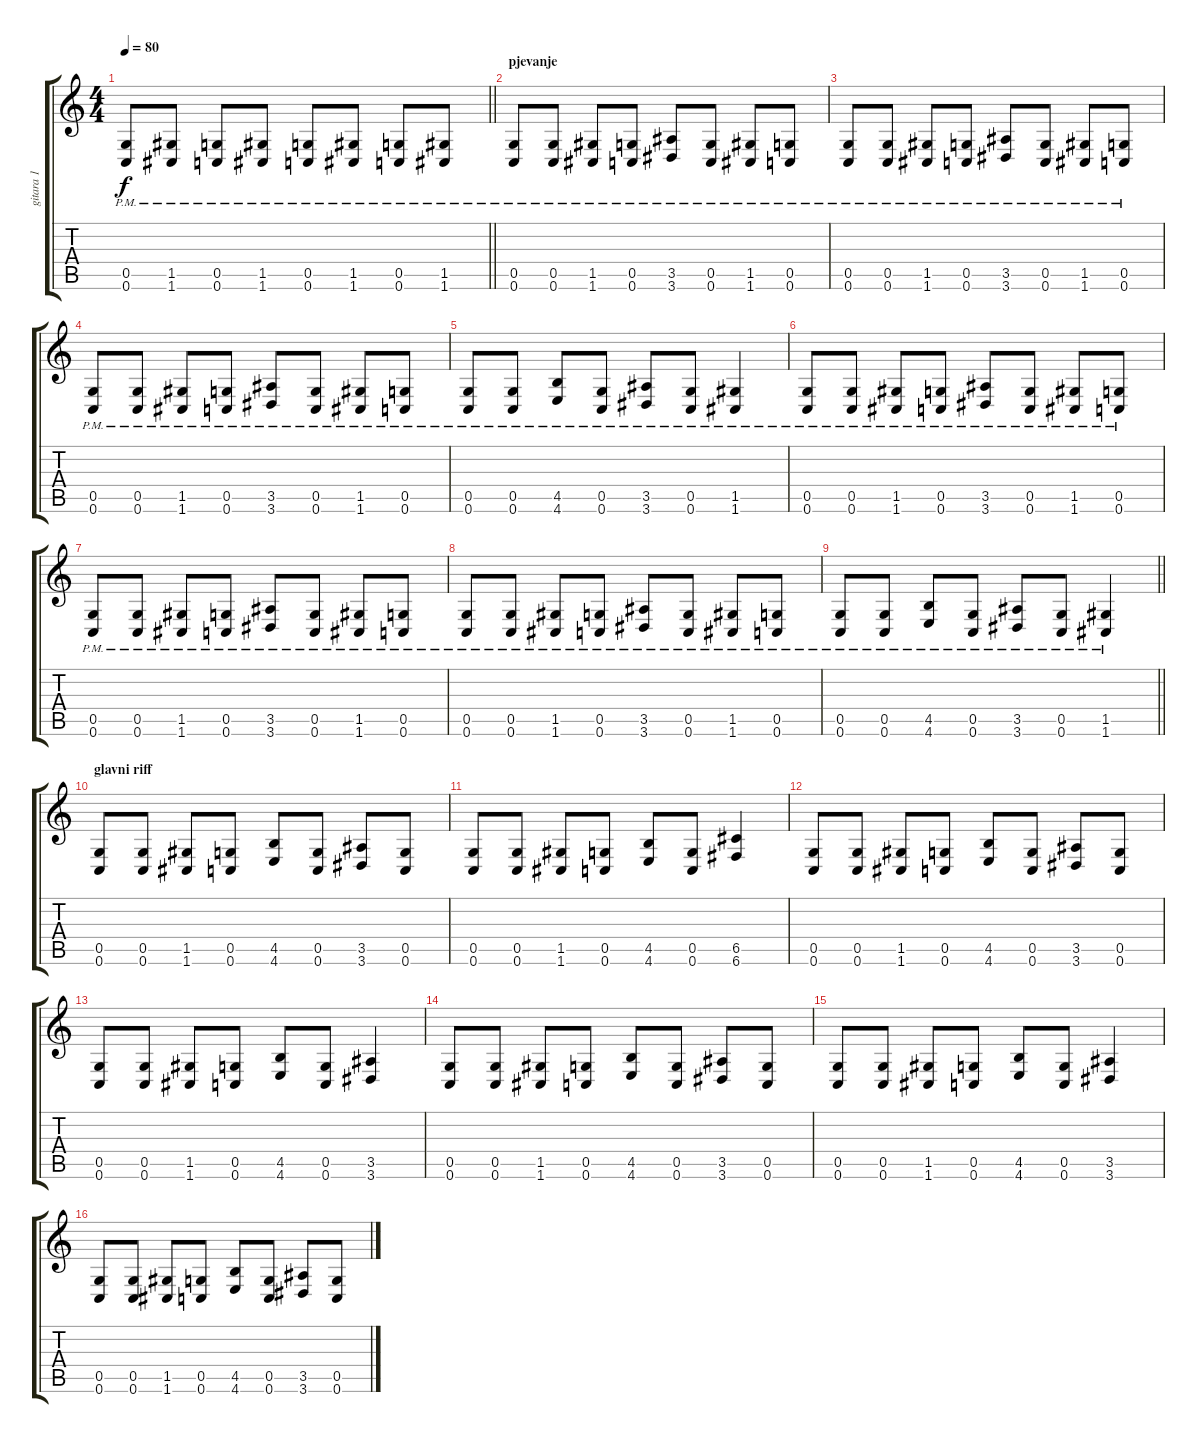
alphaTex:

\track ("gitara 1" "gitara 1") {instrument distortionguitar}
\staff {score tabs}
\tuning (D4 A3 F3 C3 G2 C2) {hide}
\ts (4 4)
\section ("" "")
\tempo 80
\clef g2
\barLineRight lightlight
\ks c
(0.5{pm} 0.6{pm}).8{dy f} (1.5{pm} 1.6{pm}).8 (0.5{pm} 0.6{pm}).8 (1.5{pm} 1.6{pm}).8 (0.5{pm} 0.6{pm}).8 (1.5{pm} 1.6{pm}).8 (0.5{pm} 0.6{pm}).8 (1.5{pm} 1.6{pm}).8 |
\section ("" "pjevanje")
(0.5{pm} 0.6{pm}).8 (0.5{pm} 0.6{pm}).8 (1.5{pm} 1.6{pm}).8 (0.5{pm} 0.6{pm}).8 (3.5{pm} 3.6{pm}).8 (0.5{pm} 0.6{pm}).8 (1.5{pm} 1.6{pm}).8 (0.5{pm} 0.6{pm}).8 |
(0.5{pm} 0.6{pm}).8 (0.5{pm} 0.6{pm}).8 (1.5{pm} 1.6{pm}).8 (0.5{pm} 0.6{pm}).8 (3.5{pm} 3.6{pm}).8 (0.5{pm} 0.6{pm}).8 (1.5{pm} 1.6{pm}).8 (0.5{pm} 0.6{pm}).8 |
(0.5{pm} 0.6{pm}).8 (0.5{pm} 0.6{pm}).8 (1.5{pm} 1.6{pm}).8 (0.5{pm} 0.6{pm}).8 (3.5{pm} 3.6{pm}).8 (0.5{pm} 0.6{pm}).8 (1.5{pm} 1.6{pm}).8 (0.5{pm} 0.6{pm}).8 |
(0.5{pm} 0.6{pm}).8 (0.5{pm} 0.6{pm}).8 (4.5{pm} 4.6{pm}).8 (0.5{pm} 0.6{pm}).8 (3.5{pm} 3.6{pm}).8 (0.5{pm} 0.6{pm}).8 (1.5{pm} 1.6{pm}).4 |
(0.5{pm} 0.6{pm}).8 (0.5{pm} 0.6{pm}).8 (1.5{pm} 1.6{pm}).8 (0.5{pm} 0.6{pm}).8 (3.5{pm} 3.6{pm}).8 (0.5{pm} 0.6{pm}).8 (1.5{pm} 1.6{pm}).8 (0.5{pm} 0.6{pm}).8 |
(0.5{pm} 0.6{pm}).8 (0.5{pm} 0.6{pm}).8 (1.5{pm} 1.6{pm}).8 (0.5{pm} 0.6{pm}).8 (3.5{pm} 3.6{pm}).8 (0.5{pm} 0.6{pm}).8 (1.5{pm} 1.6{pm}).8 (0.5{pm} 0.6{pm}).8 |
(0.5{pm} 0.6{pm}).8 (0.5{pm} 0.6{pm}).8 (1.5{pm} 1.6{pm}).8 (0.5{pm} 0.6{pm}).8 (3.5{pm} 3.6{pm}).8 (0.5{pm} 0.6{pm}).8 (1.5{pm} 1.6{pm}).8 (0.5{pm} 0.6{pm}).8 |
\barLineRight lightlight
(0.5{pm} 0.6{pm}).8 (0.5{pm} 0.6{pm}).8 (4.5{pm} 4.6{pm}).8 (0.5{pm} 0.6{pm}).8 (3.5{pm} 3.6{pm}).8 (0.5{pm} 0.6{pm}).8 (1.5{pm} 1.6{pm}).4 |
\section ("" "glavni riff")
(0.5 0.6).8 (0.5 0.6).8 (1.5 1.6).8 (0.5 0.6).8 (4.5 4.6).8 (0.5 0.6).8 (3.5 3.6).8 (0.5 0.6).8 |
(0.5 0.6).8 (0.5 0.6).8 (1.5 1.6).8 (0.5 0.6).8 (4.5 4.6).8 (0.5 0.6).8 (6.5 6.6).4 |
(0.5 0.6).8 (0.5 0.6).8 (1.5 1.6).8 (0.5 0.6).8 (4.5 4.6).8 (0.5 0.6).8 (3.5 3.6).8 (0.5 0.6).8 |
(0.5 0.6).8 (0.5 0.6).8 (1.5 1.6).8 (0.5 0.6).8 (4.5 4.6).8 (0.5 0.6).8 (3.5 3.6).4 |
(0.5 0.6).8 (0.5 0.6).8 (1.5 1.6).8 (0.5 0.6).8 (4.5 4.6).8 (0.5 0.6).8 (3.5 3.6).8 (0.5 0.6).8 |
(0.5 0.6).8 (0.5 0.6).8 (1.5 1.6).8 (0.5 0.6).8 (4.5 4.6).8 (0.5 0.6).8 (3.5 3.6).4 |
(0.5 0.6).8 (0.5 0.6).8 (1.5 1.6).8 (0.5 0.6).8 (4.5 4.6).8 (0.5 0.6).8 (3.5 3.6).8 (0.5 0.6).8
